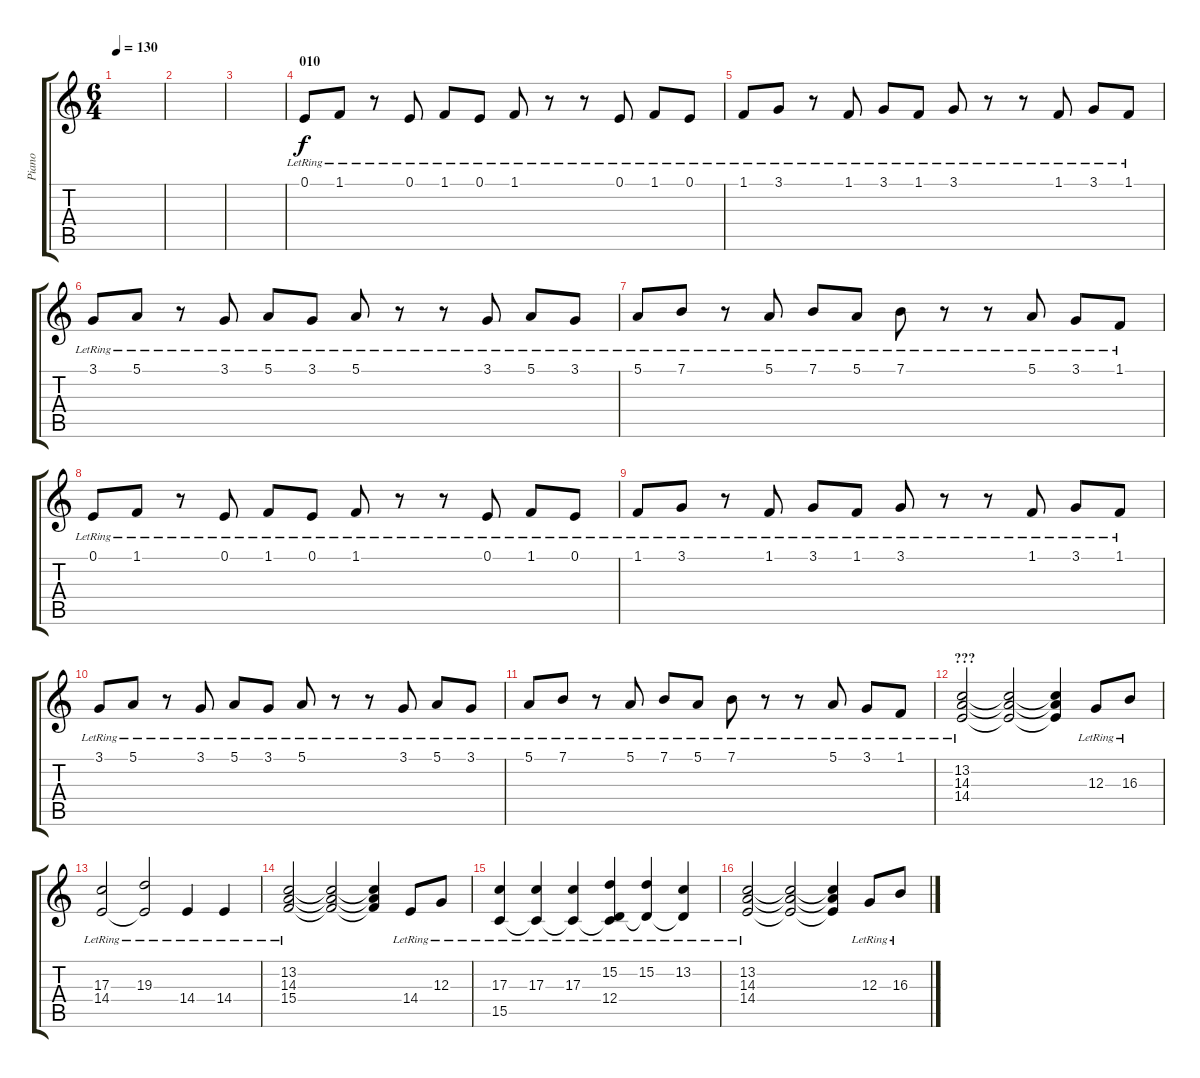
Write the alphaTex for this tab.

\track ("Piano" "Piano") {instrument acousticgrandpiano}
\staff {score tabs}
\tuning (E4 B3 G3 D3 A2 E2) {hide}
\ts (6 4)
\tempo 130
\clef g2
\ks c
|
|
|
\section ("" "010")
0.1{lr}.8 1.1{lr}.8 r.8 0.1{lr}.8 1.1{lr}.8 0.1{lr}.8 1.1{lr}.8 r.8 r.8 0.1{lr}.8 1.1{lr}.8 0.1{lr}.8 |
1.1{lr}.8 3.1{lr}.8 r.8 1.1{lr}.8 3.1{lr}.8 1.1{lr}.8 3.1{lr}.8 r.8 r.8 1.1{lr}.8 3.1{lr}.8 1.1{lr}.8 |
3.1{lr}.8 5.1{lr}.8 r.8 3.1{lr}.8 5.1{lr}.8 3.1{lr}.8 5.1{lr}.8 r.8 r.8 3.1{lr}.8 5.1{lr}.8 3.1{lr}.8 |
5.1{lr}.8 7.1{lr}.8 r.8 5.1{lr}.8 7.1{lr}.8 5.1{lr}.8 7.1{lr}.8 r.8 r.8 5.1{lr}.8 3.1{lr}.8 1.1{lr}.8 |
0.1{lr}.8 1.1{lr}.8 r.8 0.1{lr}.8 1.1{lr}.8 0.1{lr}.8 1.1{lr}.8 r.8 r.8 0.1{lr}.8 1.1{lr}.8 0.1{lr}.8 |
1.1{lr}.8 3.1{lr}.8 r.8 1.1{lr}.8 3.1{lr}.8 1.1{lr}.8 3.1{lr}.8 r.8 r.8 1.1{lr}.8 3.1{lr}.8 1.1{lr}.8 |
3.1{lr}.8 5.1{lr}.8 r.8 3.1{lr}.8 5.1{lr}.8 3.1{lr}.8 5.1{lr}.8 r.8 r.8 3.1{lr}.8 5.1{lr}.8 3.1{lr}.8 |
5.1{lr}.8 7.1{lr}.8 r.8 5.1{lr}.8 7.1{lr}.8 5.1{lr}.8 7.1{lr}.8 r.8 r.8 5.1{lr}.8 3.1{lr}.8 1.1{lr}.8 |
\section ("" "???")
(13.2{lr} 14.3{lr} 14.4{lr}).2 (13.2{t} 14.3{t} 14.4{t}).2 (13.2{t} 14.3{t} 14.4{t}).4 12.3{lr}.8 16.3{lr}.8 |
(17.3{lr} 14.4{lr}).2 (19.3{lr} 14.4{t}).2 14.4{lr}.4 14.4{lr}.4 |
(13.2{lr} 14.3{lr} 15.4{lr}).2 (13.2{t} 14.3{t} 15.4{t}).2 (13.2{t} 14.3{t} 15.4{t}).4 14.4{lr}.8 12.3{lr}.8 |
(17.3{lr} 15.5{lr}).4 (17.3{lr} 15.5{t}).4 (17.3{lr} 15.5{t}).4 (15.2{lr} 12.4{lr} 15.5{t}).4 (15.2{lr} 12.4{t}).4 (13.2{lr} 12.4{t}).4 |
(13.2{lr} 14.3{lr} 14.4{lr}).2 (13.2{t} 14.3{t} 14.4{t}).2 (13.2{t} 14.3{t} 14.4{t}).4 12.3{lr}.8 16.3{lr}.8
